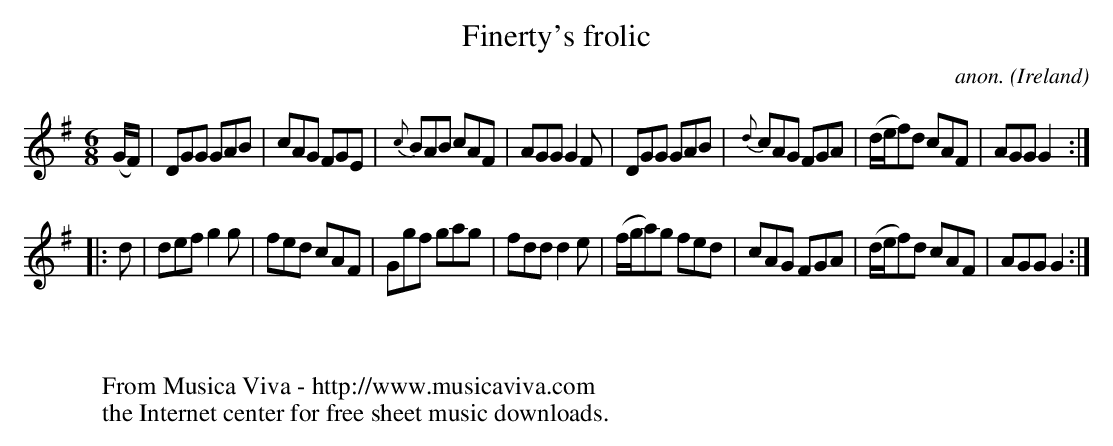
X:1
T:Finerty's frolic
C:anon.
O:Ireland
M:6/8
L:1/8
K:G
(G/F/)|DGG GAB|cAG FGE|{c}BAB cAF|AGG G2F|DGG GAB|{d}cAG FGA|(d/e/f)d cAF|AGG G2:|
|:d|def g2g|fed cAF|Ggf gag|fdd d2e|(f/g/a)g fed|cAG FGA|(d/e/f)d cAF|AGG G2:|
W:
W:
W: From Musica Viva - http://www.musicaviva.com
W: the Internet center for free sheet music downloads.
